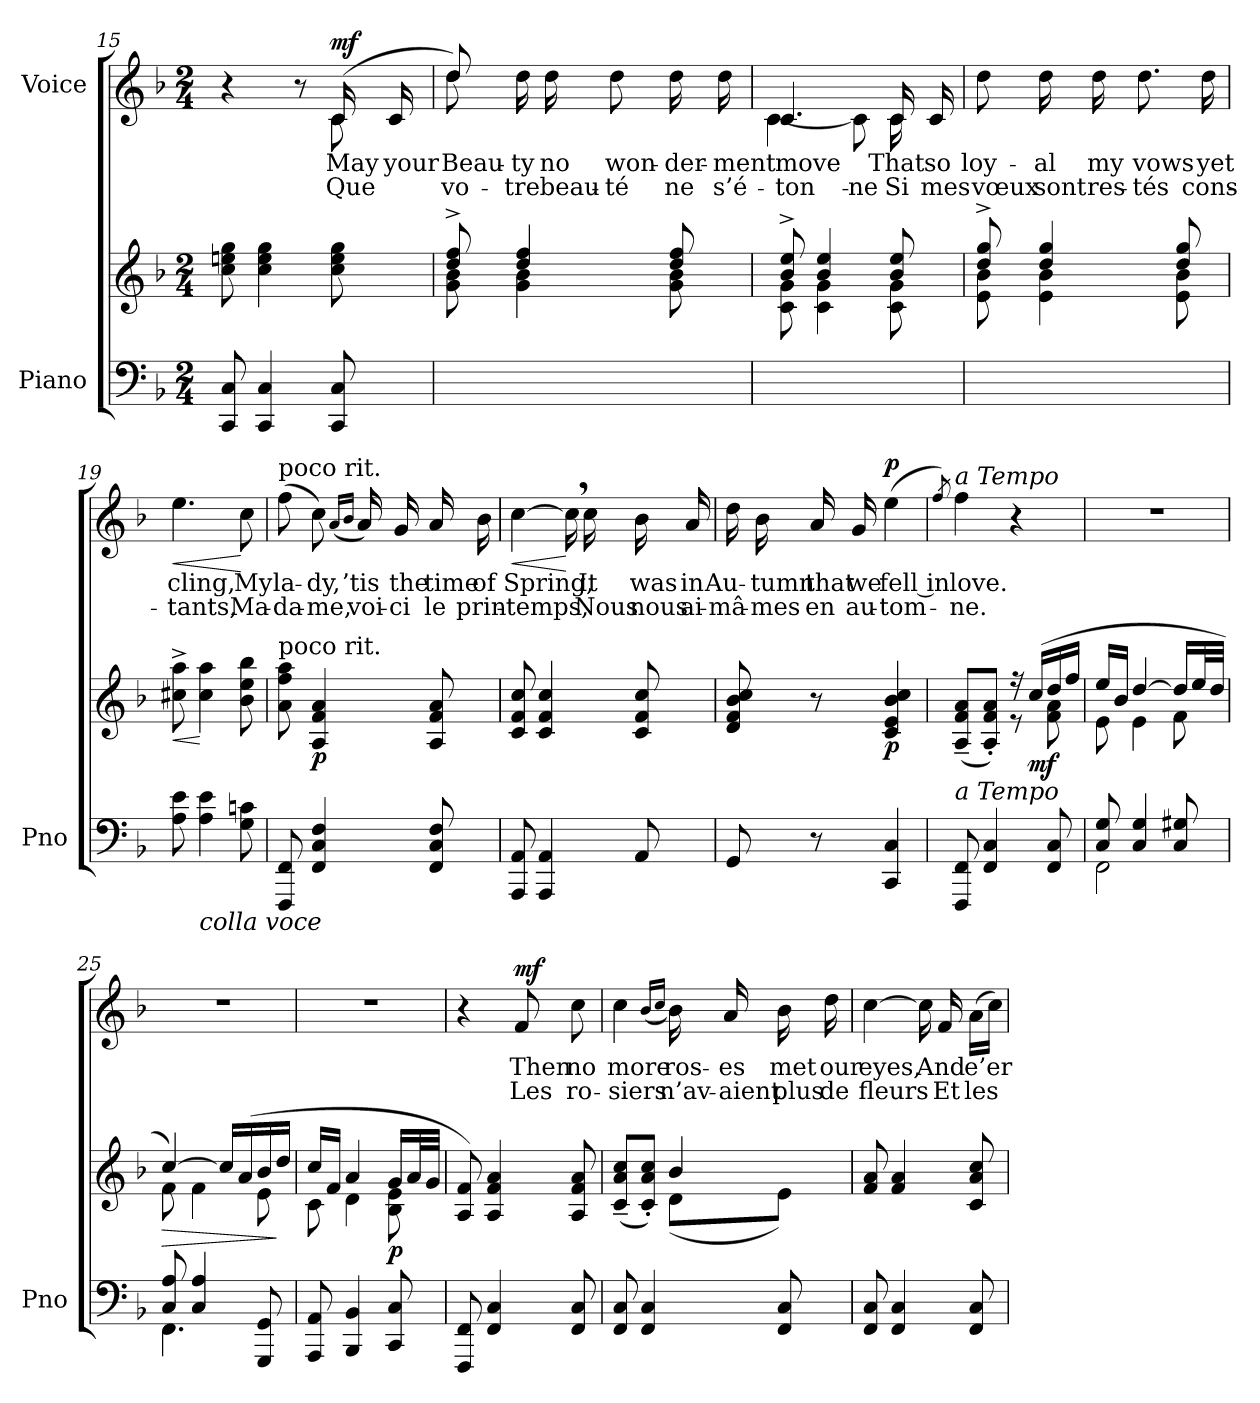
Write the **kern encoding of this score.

**kern	**kern	**dynam	**kern	**text	**text	**dynam
*part2	*part2	*part2	*part1	*part1	*part1	*part1
*staff3	*staff2	*staff2/3	*staff1	*staff1	*staff1	*staff1
*I"Piano	*	*	*I"Voice	*	*	*
*I'Pno	*	*	*	*	*	*
*clefF4	*clefG2	*	*clefG2	*	*	*
*k[b-]	*k[b-]	*	*k[b-]	*	*	*
*M2/4	*M2/4	*	*M2/4	*	*	*
=15	=15	=15	=15	=15	=15	=15
*	*	*	*^	*	*	*
8CC/ 8C/	8cc\ 8een\ 8gg\	.	4r	4ryy	.	.	.
4CC/ 4C/	4cc\ 4ee\ 4gg\	.	.	.	.	.	.
.	.	.	8r	8ryy	.	.	.
!	!	!	!	!	!LO:LY:b	!LO:LY:b	!LO:DY:a
8CC/ 8C/	8cc\ 8ee\ 8gg\	.	(16c/	8c\	May	Que	mf
!	!	!	!	!	!LO:LY:b	!	!
.	.	.	16c/	.	your	.	.
!!LO:LB:g=z	!!
=16	=16	=16	=16	=16	=16	=16	=16
*	*^	*	*	*	*	*	*
!	!	!	!	!	!	!LO:LY:b	!LO:LY:b	!
2ryy	8dd/^ 8ff/^	8g\ 8b-\	.	8dd/)	8dd\	Beau-	vo-	.
!	!	!	!	!	!	!LO:LY:b	!LO:LY:b	!
.	4dd/ 4ff/	4g\ 4b-\	.	16dd\	8ryy	-ty	-tre	.
!	!	!	!	!	!	!LO:LY:b	!LO:LY:b	!
.	.	.	.	16dd\	.	no	beau-	.
!	!	!	!	!	!	!LO:LY:b	!LO:LY:b	!
.	.	.	.	8dd\	4ryy	won-	-té	.
!	!	!	!	!	!	!LO:LY:b	!LO:LY:b	!
.	8dd/ 8ff/	8g\ 8b-\	.	16dd\	.	-der-	ne	.
!	!	!	!	!	!	!LO:LY:b	!LO:LY:b	!
.	.	.	.	16dd\	.	-ment	s’é-	.
=17	=17	=17	=17	=17	=17	=17	=17	=17
!	!	!	!	!	!	!LO:LY:b	!LO:LY:b	!
2ryy	8b-/^ 8ee/^	8c\ 8g\	.	4.c/	[4c\	move	ton-	.
.	4b-/ 4ee/	4c\ 4g\	.	.	.	.	.	.
!	!	!	!	!	!	!	!LO:LY:b	!
.	.	.	.	.	8c\]	.	-ne	.
!	!	!	!	!	!	!LO:LY:b	!LO:LY:b	!
.	8b-/ 8ee/	8c\ 8g\	.	16c/	16c\	That	-Si	.
!	!	!	!	!	!	!LO:LY:b	!LO:LY:b	!
.	.	.	.	16c/	16ryy	so	mes	.
=18	=18	=18	=18	=18	=18	=18	=18	=18
!	!	!	!	!	!	!LO:LY:b	!LO:LY:b	!
*	*	*	*	*v	*v	*	*	*
2ryy	8dd/^ 8gg/^	8e\ 8b-\	.	8dd\	loy-	vœux	.
!	!	!	!	!	!LO:LY:b	!LO:LY:b	!
.	4dd/ 4gg/	4e\ 4b-\	.	16dd\	-al	sont	.
!	!	!	!	!	!LO:LY:b	!LO:LY:b	!
.	.	.	.	16dd\	my	res-	.
!	!	!	!	!	!LO:LY:b	!LO:LY:b	!
.	.	.	.	8.dd\	vows	-tés	.
.	8dd/ 8gg/	8e\ 8b-\	.	.	.	.	.
!	!	!	!	!	!LO:LY:b	!LO:LY:b	!
.	.	.	.	16dd\	yet	cons-	.
*	*v	*v	*	*	*	*	*
=19	=19	=19	=19	=19	=19	=19
!	!	!LO:HP:b	!	!LO:LY:b	!LO:LY:b	!LO:HP:b
8A\ 8e\	8cc#X\^ 8aa\^	<	4.ee\	cling,	tants,	<
!LO:TX:b:i:t=colla voce	!	!	!	!	!	!
4A\ 4e\	4cc#\ 4aa\	[	.	.	.	.
!	!	!	!	!LO:LY:b	!LO:LY:b	!
8G\ 8cn\	8b-\ 8ee\ 8bb-\	.	8cc\	My	Ma-	[
!!LO:LB:g=z
=20	=20	=20	=20	=20	=20	=20
!	!	!	!LO:TX:a:t=poco rit.	!	!	!
!	!LO:TX:a:t=poco rit.	!	!	!	!	!
!	!	!	!	!LO:LY:b	!LO:LY:b	!
8FFF/ 8FF/	8a\ 8ff\ 8aa\	.	(8ff\	la-	da-	.
!	!	!LO:DY:b	!	!LO:LY:b	!LO:LY:b	!
4FF/ 4C/ 4F/	4A/ 4f/ 4a/	p	8cc\)	dy,	-me,	.
.	.	.	(16qa/LL	.	.	.
.	.	.	16qb-/JJ	.	.	.
!	!	!	!	!LO:LY:b	!LO:LY:b	!LO:DY:a
!	!	!	!	!	!	!LO:DY:n=1:a
.	.	.	16a/)	’tis	voi-	p other-dynamics
!	!	!	!	!LO:LY:b	!LO:LY:b	!
.	.	.	16g/	the	-ci	.
!	!	!	!	!LO:LY:b	!LO:LY:b	!
8FF/ 8C/ 8F/	8A/ 8f/ 8a/	.	16a/	time	le	.
!	!	!	!	!LO:LY:b	!LO:LY:b	!
.	.	.	16b-\	of	prin-	.
=21	=21	=21	=21	=21	=21	=21
!	!	!	!	!LO:LY:b	!LO:LY:b	!LO:HP:b
8AAA/ 8AA/	8c/ 8f/ 8cc/	.	[4cc\	Spring,	temps,	<
4AAA/ 4AA/	4c/ 4f/ 4cc/	.	.	.	.	.
.	.	.	16cc,\]	.	.	[
!	!	!	!	!LO:LY:b	!LO:LY:b	!
.	.	.	16cc\	It	Nous	.
!	!	!	!	!LO:LY:b	!LO:LY:b	!
8AA/	8c/ 8f/ 8cc/	.	16b-\	was	nous	.
!	!	!	!	!LO:LY:b	!LO:LY:b	!
.	.	.	16a/	in	ai-	.
=22	=22	=22	=22	=22	=22	=22
!	!	!	!	!LO:LY:b	!LO:LY:b	!
8GG/	8d/ 8f/ 8b-/ 8cc/	.	16dd\	Au-	-mâ-	.
!	!	!	!	!LO:LY:b	!LO:LY:b	!
.	.	.	16b-\	-tumn	-mes	.
!	!	!	!	!LO:LY:b	!LO:LY:b	!
8r	8r	.	16a/	that	en	.
!	!	!	!	!LO:LY:b	!LO:LY:b	!
.	.	.	16g/	we	au-	.
!	!	!LO:DY:b	!	!LO:LY:b	!LO:LY:b	!LO:DY:a
4CC/ 4C/	4c/ 4e/ 4b-/ 4cc/	p	(4ee\	fell in	-tom-	p
=23	=23	=23	=23	=23	=23	=23
.	.	.	8qff/)	.	.	.
*	*^	*	*	*	*	*
!	!	!	!	!LO:TX:a:i:t=a Tempo	!	!	!
!	!LO:TX:b:i:t=a Tempo	!	!	!	!	!	!
!	!	!	!	!	!LO:LY:b	!LO:LY:b	!
8FFF/ 8FF/	(8A/~ 8f/~ 8a/~L	4ryy	.	4ff\	love.	-ne.	.
4FF/ 4C/	8A/' 8f/' 8a/'J)	.	.	.	.	.	.
.	16r	8r	.	4r	.	.	.
!	!	!	!LO:DY:b	!	!	!	!
.	(16cc/LL	.	mf	.	.	.	.
8FF/ 8C/	16dd/	8f\ 8a\	.	.	.	.	.
.	16ff/JJ	.	.	.	.	.	.
!!LO:LB:g=z
=24	=24	=24	=24	=24	=24	=24	=24
*^	*	*	*	*	*	*	*
8C/ 8G/	2FF\	16ee/LL	8e\	.	2r	.	.	.
.	.	16b-/JJ	.	.	.	.	.	.
4C/ 4G/	.	[4dd/	4e\	.	.	.	.	.
8C/ 8G#X/	.	16dd/LL]	8f\	.	.	.	.	.
.	.	32ee/L	.	.	.	.	.	.
.	.	32dd/JJJ	.	.	.	.	.	.
=25	=25	=25	=25	=25	=25	=25	=25	=25
!	!	!	!	!LO:HP:b	!	!	!	!
8C/ 8A/	4.FF\	[4cc/)	8f\	>	2r	.	.	.
4C/ 4A/	.	.	4f\	.	.	.	.	.
.	.	16cc/LL]	.	.	.	.	.	.
.	.	(16a/	.	.	.	.	.	.
8GGG/ 8GG/	8ryy	16b-/	8e\	.	.	.	.	.
.	.	16dd/JJ	.	]	.	.	.	.
*v	*v	*	*	*	*	*	*	*
=26	=26	=26	=26	=26	=26	=26	=26
8AAA/ 8AA/	16cc/LL	8c\	.	2r	.	.	.
.	16f/JJ	.	.	.	.	.	.
4BBB-/ 4BB-/	4a/	4d\	.	.	.	.	.
!	!	!	!LO:DY:b	!	!	!	!
8CC/ 8C/	16g/LL	8B-\ 8e\	p	.	.	.	.
.	32a/L	.	.	.	.	.	.
.	32g/JJJ	.	.	.	.	.	.
*	*v	*v	*	*	*	*	*
=27	=27	=27	=27	=27	=27	=27
8FFF/ 8FF/	8A/ 8f/)	.	4r	.	.	.
4FF/ 4C/	4A/ 4f/ 4a/	.	.	.	.	.
!	!	!	!	!LO:LY:b	!LO:LY:b	!LO:DY:a
.	.	.	8f/	Then	Les	mf
!	!	!	!	!LO:LY:b	!LO:LY:b	!
8FF/ 8C/	8A/ 8f/ 8a/	.	8cc\	no	ro-	.
!!LO:PB:g=z
=28	=28	=28	=28	=28	=28	=28
*	*^	*	*	*	*	*
!	!	!	!	!	!LO:LY:b	!LO:LY:b	!
8FF/ 8C/	(8c/~ 8a/~ 8cc/~L	4ryy	.	4cc\	more	-siers	.
4FF/ 4C/	8c/' 8a/' 8cc/'J)	.	.	.	.	.	.
.	.	.	.	(16qb-/LL	.	.	.
.	.	.	.	16qcc/JJ	.	.	.
!	!	!	!	!	!LO:LY:b	!LO:LY:b	!
.	4b-/	(8d\L	.	16b-\)	ros-	n’av-	.
!	!	!	!	!	!LO:LY:b	!LO:LY:b	!
.	.	.	.	16a/	-es	-aient	.
!	!	!	!	!	!LO:LY:b	!LO:LY:b	!
8FF/ 8C/	.	8e\J)	.	16b-\	met	plus	.
!	!	!	!	!	!LO:LY:b	!LO:LY:b	!
.	.	.	.	16dd\	our	de	.
*	*v	*v	*	*	*	*	*
=29	=29	=29	=29	=29	=29	=29
!	!	!	!	!LO:LY:b	!LO:LY:b	!
8FF/ 8C/	8f/ 8a/	.	[4cc\	eyes,	fleurs	.
4FF/ 4C/	4f/ 4a/	.	.	.	.	.
.	.	.	16cc\]	.	.	.
!	!	!	!	!LO:LY:b	!LO:LY:b	!
.	.	.	16f/	And	Et	.
!	!	!	!	!LO:LY:b	!LO:LY:b	!
8FF/ 8C/	8c/ 8a/ 8cc/	.	(16a\LL	e’er	les	.
.	.	.	16cc\JJ)	.	.	.
=	=	=	=	=	=	=
*-	*-	*-	*-	*-	*-	*-
